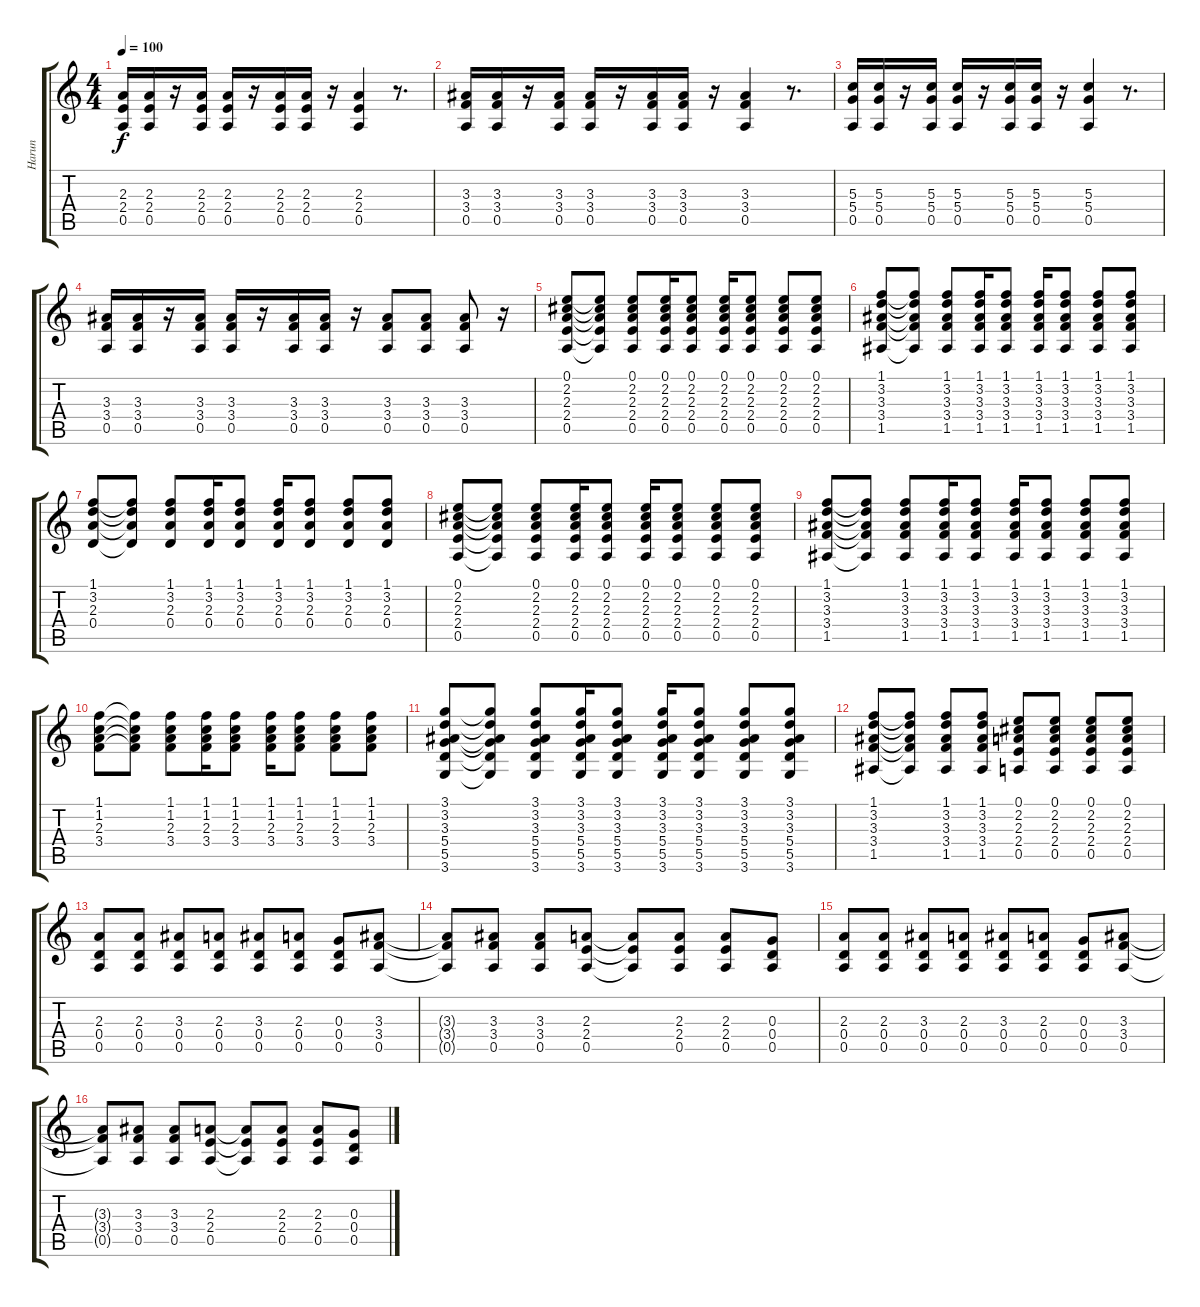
\track ("Harun" "Harun") {instrument overdrivenguitar}
\staff {score tabs}
\tuning (E4 B3 G3 D3 A2 E2) {hide}
\ts (4 4)
\tempo 100
\clef g2
\ks c
(2.3 2.4 0.5).16{dy f} (2.3 2.4 0.5).16 r.16 (2.3 2.4 0.5).16 (2.3 2.4 0.5).16 r.16 (2.3 2.4 0.5).16 (2.3 2.4 0.5).16 r.16 (2.3 2.4 0.5).4 r.8{d} |
(3.3 3.4 0.5).16 (3.3 3.4 0.5).16 r.16 (3.3 3.4 0.5).16 (3.3 3.4 0.5).16 r.16 (3.3 3.4 0.5).16 (3.3 3.4 0.5).16 r.16 (3.3 3.4 0.5).4 r.8{d} |
(5.3 5.4 0.5).16 (5.3 5.4 0.5).16 r.16 (5.3 5.4 0.5).16 (5.3 5.4 0.5).16 r.16 (5.3 5.4 0.5).16 (5.3 5.4 0.5).16 r.16 (5.3 5.4 0.5).4 r.8{d} |
(3.3 3.4 0.5).16 (3.3 3.4 0.5).16 r.16 (3.3 3.4 0.5).16 (3.3 3.4 0.5).16 r.16 (3.3 3.4 0.5).16 (3.3 3.4 0.5).16 r.16 (3.3 3.4 0.5).8 (3.3 3.4 0.5).8 (3.3 3.4 0.5).8 r.16 |
(0.1 2.2 2.3 2.4 0.5).8 (0.1{t} 2.2{t} 2.3{t} 2.4{t} 0.5{t}).8 (0.1 2.2 2.3 2.4 0.5).8 (0.1 2.2 2.3 2.4 0.5).16 (0.1 2.2 2.3 2.4 0.5).8 (0.1 2.2 2.3 2.4 0.5).16 (0.1 2.2 2.3 2.4 0.5).8 (0.1 2.2 2.3 2.4 0.5).8 (0.1 2.2 2.3 2.4 0.5).8 |
(1.1 3.2 3.3 3.4 1.5).8 (1.1{t} 3.2{t} 3.3{t} 3.4{t} 1.5{t}).8 (1.1 3.2 3.3 3.4 1.5).8 (1.1 3.2 3.3 3.4 1.5).16 (1.1 3.2 3.3 3.4 1.5).8 (1.1 3.2 3.3 3.4 1.5).16 (1.1 3.2 3.3 3.4 1.5).8 (1.1 3.2 3.3 3.4 1.5).8 (1.1 3.2 3.3 3.4 1.5).8 |
(1.1 3.2 2.3 0.4).8 (1.1{t} 3.2{t} 2.3{t} 0.4{t}).8 (1.1 3.2 2.3 0.4).8 (1.1 3.2 2.3 0.4).16 (1.1 3.2 2.3 0.4).8 (1.1 3.2 2.3 0.4).16 (1.1 3.2 2.3 0.4).8 (1.1 3.2 2.3 0.4).8 (1.1 3.2 2.3 0.4).8 |
(0.1 2.2 2.3 2.4 0.5).8 (0.1{t} 2.2{t} 2.3{t} 2.4{t} 0.5{t}).8 (0.1 2.2 2.3 2.4 0.5).8 (0.1 2.2 2.3 2.4 0.5).16 (0.1 2.2 2.3 2.4 0.5).8 (0.1 2.2 2.3 2.4 0.5).16 (0.1 2.2 2.3 2.4 0.5).8 (0.1 2.2 2.3 2.4 0.5).8 (0.1 2.2 2.3 2.4 0.5).8 |
(1.1 3.2 3.3 3.4 1.5).8 (1.1{t} 3.2{t} 3.3{t} 3.4{t} 1.5{t}).8 (1.1 3.2 3.3 3.4 1.5).8 (1.1 3.2 3.3 3.4 1.5).16 (1.1 3.2 3.3 3.4 1.5).8 (1.1 3.2 3.3 3.4 1.5).16 (1.1 3.2 3.3 3.4 1.5).8 (1.1 3.2 3.3 3.4 1.5).8 (1.1 3.2 3.3 3.4 1.5).8 |
(1.1 1.2 2.3 3.4).8 (1.1{t} 1.2{t} 2.3{t} 3.4{t}).8 (1.1 1.2 2.3 3.4).8 (1.1 1.2 2.3 3.4).16 (1.1 1.2 2.3 3.4).8 (1.1 1.2 2.3 3.4).16 (1.1 1.2 2.3 3.4).8 (1.1 1.2 2.3 3.4).8 (1.1 1.2 2.3 3.4).8 |
(3.1 3.2 3.3 5.4 5.5 3.6).8 (3.1{t} 3.2{t} 3.3{t} 5.4{t} 5.5{t} 3.6{t}).8 (3.1 3.2 3.3 5.4 5.5 3.6).8 (3.1 3.2 3.3 5.4 5.5 3.6).16 (3.1 3.2 3.3 5.4 5.5 3.6).8 (3.1 3.2 3.3 5.4 5.5 3.6).16 (3.1 3.2 3.3 5.4 5.5 3.6).8 (3.1 3.2 3.3 5.4 5.5 3.6).8 (3.1 3.2 3.3 5.4 5.5 3.6).8 |
(1.1 3.2 3.3 3.4 1.5).8 (1.1{t} 3.2{t} 3.3{t} 3.4{t} 1.5{t}).8 (1.1 3.2 3.3 3.4 1.5).8 (1.1 3.2 3.3 3.4 1.5).8 (0.1 2.2 2.3 2.4 0.5).8 (0.1 2.2 2.3 2.4 0.5).8 (0.1 2.2 2.3 2.4 0.5).8 (0.1 2.2 2.3 2.4 0.5).8 |
(2.3 0.4 0.5).8 (2.3 0.4 0.5).8 (3.3 0.4 0.5).8 (2.3 0.4 0.5).8 (3.3 0.4 0.5).8 (2.3 0.4 0.5).8 (0.3 0.4 0.5).8 (3.3 3.4 0.5).8 |
(3.3{t} 3.4{t} 0.5{t}).8 (3.3 3.4 0.5).8 (3.3 3.4 0.5).8 (2.3 2.4 0.5).8 (2.3{t} 2.4{t} 0.5{t}).8 (2.3 2.4 0.5).8 (2.3 2.4 0.5).8 (0.3 0.4 0.5).8 |
(2.3 0.4 0.5).8 (2.3 0.4 0.5).8 (3.3 0.4 0.5).8 (2.3 0.4 0.5).8 (3.3 0.4 0.5).8 (2.3 0.4 0.5).8 (0.3 0.4 0.5).8 (3.3 3.4 0.5).8 |
(3.3{t} 3.4{t} 0.5{t}).8 (3.3 3.4 0.5).8 (3.3 3.4 0.5).8 (2.3 2.4 0.5).8 (2.3{t} 2.4{t} 0.5{t}).8 (2.3 2.4 0.5).8 (2.3 2.4 0.5).8 (0.3 0.4 0.5).8
